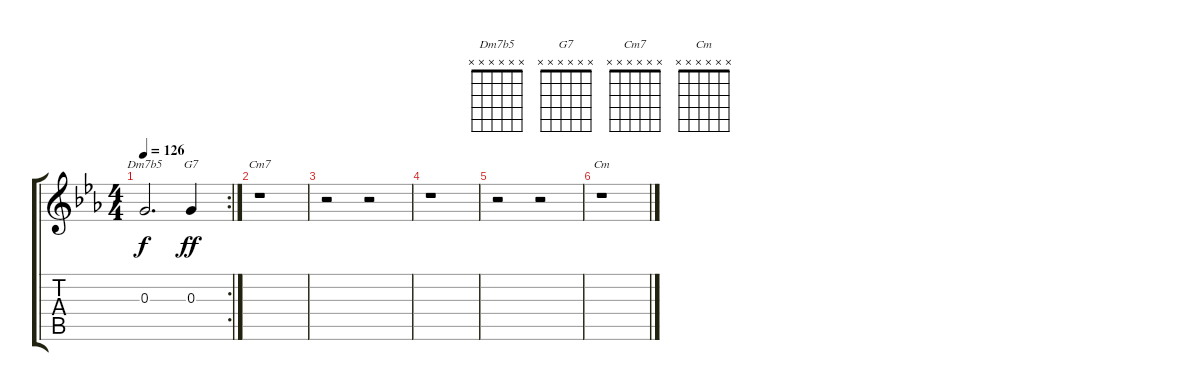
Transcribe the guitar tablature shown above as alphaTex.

\track "" {instrument acousticguitarnylon}
\staff {score tabs}
\tuning (E4 B3 G3 D3 A2 E2) {hide}
\chord ("Dm7b5" x x x x x x)
\chord ("G7" x x x x x x)
\chord ("Cm7" x x x x x x)
\chord ("Cm" x x x x x x)
\rc 2
\ts (4 4)
\tempo 126
\clef g2
\ks eb
0.3{t}.2{d ch "Dm7b5" dy f} 0.3.4{ch "G7" dy ff} |
r.1{ch "Cm7"} |
r.2 r.2 |
r.1 |
r.2 r.2 |
r.1{ch "Cm"}
